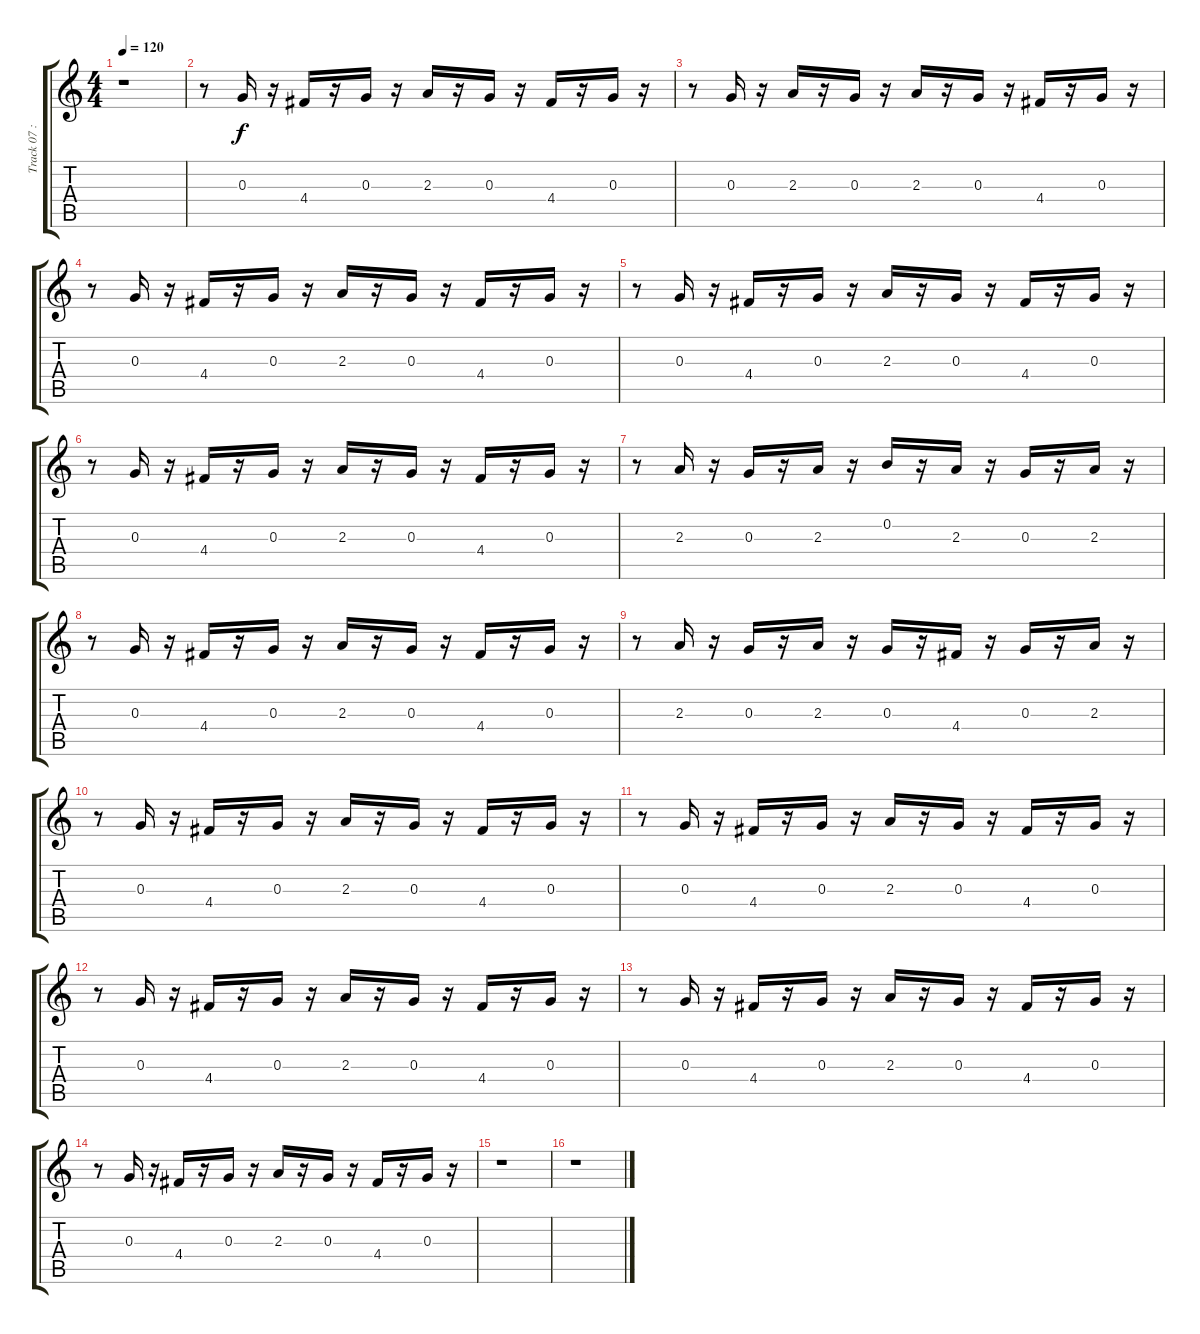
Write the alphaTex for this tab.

\track ("Track 07 : unspecified" "Track 07 :") {instrument acousticguitarsteel}
\staff {score tabs}
\tuning (E4 B3 G3 D3 A2 E2) {hide}
\ts (4 4)
\tempo 120
\clef g2
\ks c
r.1{dy f} |
r.8 0.3.16 r.16 4.4.16 r.16 0.3.16 r.16 2.3.16 r.16 0.3.16 r.16 4.4.16 r.16 0.3.16 r.16 |
r.8 0.3.16 r.16 2.3.16 r.16 0.3.16 r.16 2.3.16 r.16 0.3.16 r.16 4.4.16 r.16 0.3.16 r.16 |
r.8 0.3.16 r.16 4.4.16 r.16 0.3.16 r.16 2.3.16 r.16 0.3.16 r.16 4.4.16 r.16 0.3.16 r.16 |
r.8 0.3.16 r.16 4.4.16 r.16 0.3.16 r.16 2.3.16 r.16 0.3.16 r.16 4.4.16 r.16 0.3.16 r.16 |
r.8 0.3.16 r.16 4.4.16 r.16 0.3.16 r.16 2.3.16 r.16 0.3.16 r.16 4.4.16 r.16 0.3.16 r.16 |
r.8 2.3.16 r.16 0.3.16 r.16 2.3.16 r.16 0.2.16 r.16 2.3.16 r.16 0.3.16 r.16 2.3.16 r.16 |
r.8 0.3.16 r.16 4.4.16 r.16 0.3.16 r.16 2.3.16 r.16 0.3.16 r.16 4.4.16 r.16 0.3.16 r.16 |
r.8 2.3.16 r.16 0.3.16 r.16 2.3.16 r.16 0.3.16 r.16 4.4.16 r.16 0.3.16 r.16 2.3.16 r.16 |
r.8 0.3.16 r.16 4.4.16 r.16 0.3.16 r.16 2.3.16 r.16 0.3.16 r.16 4.4.16 r.16 0.3.16 r.16 |
r.8 0.3.16 r.16 4.4.16 r.16 0.3.16 r.16 2.3.16 r.16 0.3.16 r.16 4.4.16 r.16 0.3.16 r.16 |
r.8 0.3.16 r.16 4.4.16 r.16 0.3.16 r.16 2.3.16 r.16 0.3.16 r.16 4.4.16 r.16 0.3.16 r.16 |
r.8 0.3.16 r.16 4.4.16 r.16 0.3.16 r.16 2.3.16 r.16 0.3.16 r.16 4.4.16 r.16 0.3.16 r.16 |
r.8 0.3.16 r.16 4.4.16 r.16 0.3.16 r.16 2.3.16 r.16 0.3.16 r.16 4.4.16 r.16 0.3.16 r.16 |
r.1 |
r.1
